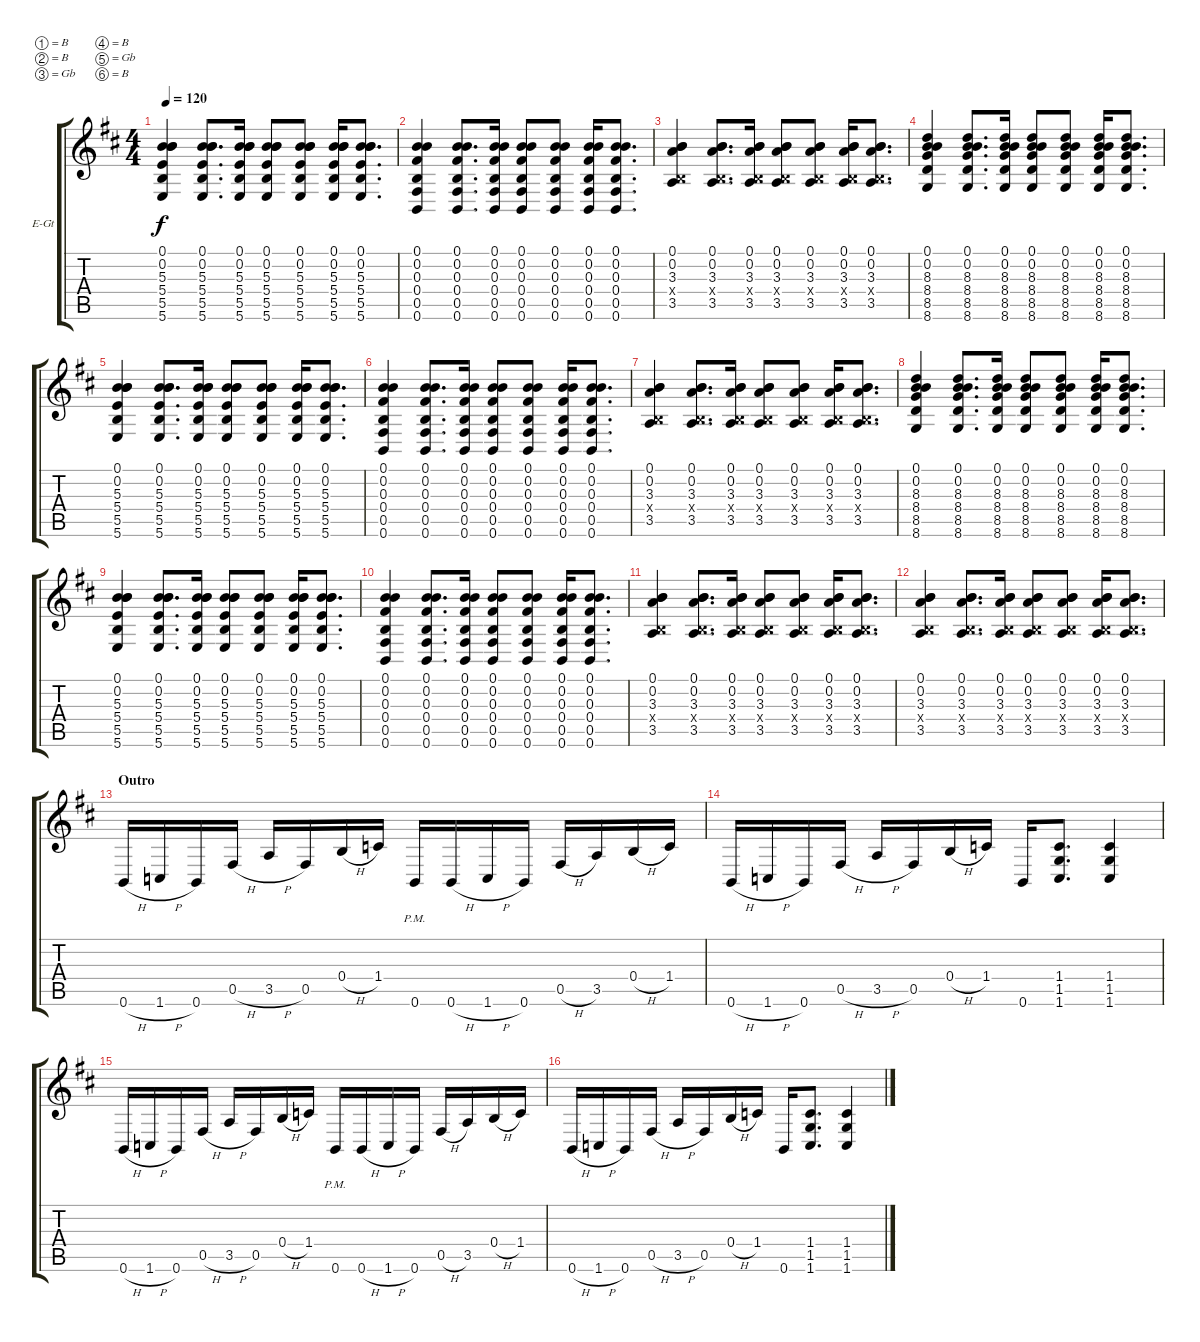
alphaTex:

\defaultSystemsLayout 4
\bracketExtendMode groupsimilarinstruments
\firstSystemTrackNameOrientation horizontal
\otherSystemsTrackNameOrientation horizontal
\track ("Mark" "E-Gt") {instrument distortionguitar}
\staff {score tabs}
\tuning (B3 B3 Gb3 B2 Gb2 B1)
\ts (4 4)
\tempo 120
\clef g2
\ks bminor
(5.6 5.5 5.4 5.3 0.2 0.1).4{dy f} (5.6 5.5 5.4 5.3 0.2 0.1).8{d} (5.6 5.5 5.4 5.3 0.2 0.1).16 (5.6 5.5 5.4 5.3 0.2 0.1).8 (5.6 5.5 5.4 5.3 0.2 0.1).8 (5.6 5.5 5.4 5.3 0.2 0.1).16 (5.6 5.5 5.4 5.3 0.2 0.1).8{d} |
(0.6 0.5 0.4 0.3 0.2 0.1).4 (0.6 0.5 0.4 0.3 0.2 0.1).8{d} (0.6 0.5 0.4 0.3 0.2 0.1).16 (0.6 0.5 0.4 0.3 0.2 0.1).8 (0.6 0.5 0.4 0.3 0.2 0.1).8 (0.6 0.5 0.4 0.3 0.2 0.1).16 (0.6 0.5 0.4 0.3 0.2 0.1).8{d} |
(3.5 3.3 0.2 0.1 0.4{x}).4 (3.5 3.3 0.2 0.1 0.4{x}).8{d} (3.5 3.3 0.2 0.1 0.4{x}).16 (3.5 3.3 0.2 0.1 0.4{x}).8 (3.5 3.3 0.2 0.1 0.4{x}).8 (3.5 3.3 0.2 0.1 0.4{x}).16 (3.5 3.3 0.2 0.1 0.4{x}).8{d} |
(8.6 8.5 8.4 0.2 0.1 8.3).4 (8.6 8.5 8.4 0.2 0.1 8.3).8{d} (8.6 8.5 8.4 0.2 0.1 8.3).16 (8.6 8.5 8.4 0.2 0.1 8.3).8 (8.6 8.5 8.4 0.2 0.1 8.3).8 (8.6 8.5 8.4 0.2 0.1 8.3).16 (8.6 8.5 8.4 0.2 0.1 8.3).8{d} |
(5.6 5.5 5.4 5.3 0.2 0.1).4 (5.6 5.5 5.4 5.3 0.2 0.1).8{d} (5.6 5.5 5.4 5.3 0.2 0.1).16 (5.6 5.5 5.4 5.3 0.2 0.1).8 (5.6 5.5 5.4 5.3 0.2 0.1).8 (5.6 5.5 5.4 5.3 0.2 0.1).16 (5.6 5.5 5.4 5.3 0.2 0.1).8{d} |
(0.6 0.5 0.4 0.3 0.2 0.1).4 (0.6 0.5 0.4 0.3 0.2 0.1).8{d} (0.6 0.5 0.4 0.3 0.2 0.1).16 (0.6 0.5 0.4 0.3 0.2 0.1).8 (0.6 0.5 0.4 0.3 0.2 0.1).8 (0.6 0.5 0.4 0.3 0.2 0.1).16 (0.6 0.5 0.4 0.3 0.2 0.1).8{d} |
(3.5 3.3 0.2 0.1 0.4{x}).4 (3.5 3.3 0.2 0.1 0.4{x}).8{d} (3.5 3.3 0.2 0.1 0.4{x}).16 (3.5 3.3 0.2 0.1 0.4{x}).8 (3.5 3.3 0.2 0.1 0.4{x}).8 (3.5 3.3 0.2 0.1 0.4{x}).16 (3.5 3.3 0.2 0.1 0.4{x}).8{d} |
(8.6 8.5 8.4 0.2 0.1 8.3).4 (8.6 8.5 8.4 0.2 0.1 8.3).8{d} (8.6 8.5 8.4 0.2 0.1 8.3).16 (8.6 8.5 8.4 0.2 0.1 8.3).8 (8.6 8.5 8.4 0.2 0.1 8.3).8 (8.6 8.5 8.4 0.2 0.1 8.3).16 (8.6 8.5 8.4 0.2 0.1 8.3).8{d} |
(5.6 5.5 5.4 5.3 0.2 0.1).4 (5.6 5.5 5.4 5.3 0.2 0.1).8{d} (5.6 5.5 5.4 5.3 0.2 0.1).16 (5.6 5.5 5.4 5.3 0.2 0.1).8 (5.6 5.5 5.4 5.3 0.2 0.1).8 (5.6 5.5 5.4 5.3 0.2 0.1).16 (5.6 5.5 5.4 5.3 0.2 0.1).8{d} |
(0.6 0.5 0.4 0.3 0.2 0.1).4 (0.6 0.5 0.4 0.3 0.2 0.1).8{d} (0.6 0.5 0.4 0.3 0.2 0.1).16 (0.6 0.5 0.4 0.3 0.2 0.1).8 (0.6 0.5 0.4 0.3 0.2 0.1).8 (0.6 0.5 0.4 0.3 0.2 0.1).16 (0.6 0.5 0.4 0.3 0.2 0.1).8{d} |
(3.5 3.3 0.2 0.1 0.4{x}).4 (3.5 3.3 0.2 0.1 0.4{x}).8{d} (3.5 3.3 0.2 0.1 0.4{x}).16 (3.5 3.3 0.2 0.1 0.4{x}).8 (3.5 3.3 0.2 0.1 0.4{x}).8 (3.5 3.3 0.2 0.1 0.4{x}).16 (3.5 3.3 0.2 0.1 0.4{x}).8{d} |
(3.5 3.3 0.2 0.1 0.4{x}).4 (3.5 3.3 0.2 0.1 0.4{x}).8{d} (3.5 3.3 0.2 0.1 0.4{x}).16 (3.5 3.3 0.2 0.1 0.4{x}).8 (3.5 3.3 0.2 0.1 0.4{x}).8 (3.5 3.3 0.2 0.1 0.4{x}).16 (3.5 3.3 0.2 0.1 0.4{x}).8{d} |
\section ("" "Outro")
0.6{h}.16 1.6{h}.16 0.6.16 0.5{h}.16 3.5{h}.16 0.5.16 0.4{h}.16 1.4.16 0.6{pm}.16 0.6{h}.16 1.6{h}.16 0.6.16 0.5{h}.16 3.5.16 0.4{h}.16 1.4.16 |
0.6{h}.16 1.6{h}.16 0.6.16 0.5{h}.16 3.5{h}.16 0.5.16 0.4{h}.16 1.4.16 0.6.16 (1.6 1.5 1.4).8{d} (1.4 1.5 1.6).4 |
0.6{h}.16 1.6{h}.16 0.6.16 0.5{h}.16 3.5{h}.16 0.5.16 0.4{h}.16 1.4.16 0.6{pm}.16 0.6{h}.16 1.6{h}.16 0.6.16 0.5{h}.16 3.5.16 0.4{h}.16 1.4.16 |
0.6{h}.16 1.6{h}.16 0.6.16 0.5{h}.16 3.5{h}.16 0.5.16 0.4{h}.16 1.4.16 0.6.16 (1.6 1.5 1.4).8{d} (1.4 1.5 1.6).4
